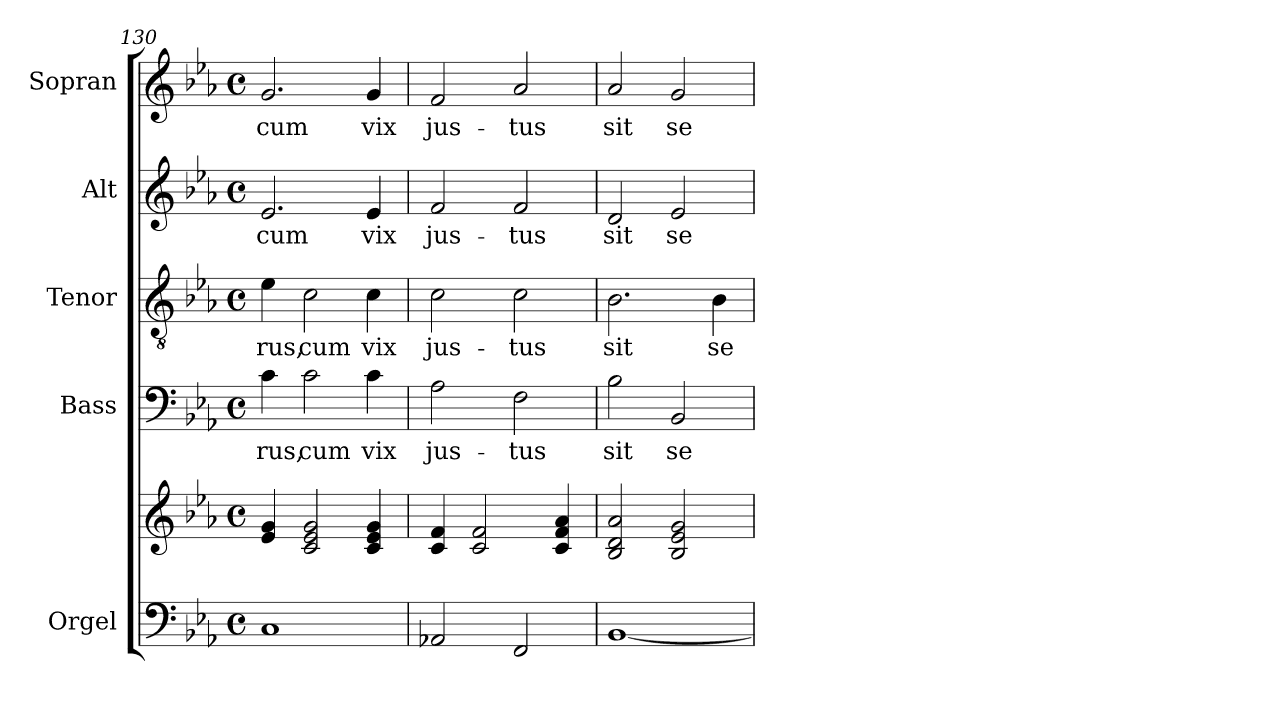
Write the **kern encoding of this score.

**kern	**kern	**kern	**text	**kern	**text	**kern	**text	**kern	**text
*part5	*part5	*part4	*part4	*part3	*part3	*part2	*part2	*part1	*part1
*staff6	*staff5	*staff4	*staff4	*staff3	*staff3	*staff2	*staff2	*staff1	*staff1
*I"Orgel	*	*I"Bass	*	*I"Tenor	*	*I"Alt	*	*I"Sopran	*
*I'Org.	*	*I'B.	*	*I'T.	*	*I'A.	*	*I'S.	*
*clefF4	*clefG2	*clefF4	*	*clefGv2	*	*clefG2	*	*clefG2	*
*k[b-e-a-]	*k[b-e-a-]	*k[b-e-a-]	*	*k[b-e-a-]	*	*k[b-e-a-]	*	*k[b-e-a-]	*
*E-:	*E-:	*E-:	*	*E-:	*	*E-:	*	*E-:	*
*M4/4	*M4/4	*M4/4	*	*M4/4	*	*M4/4	*	*M4/4	*
*met(c)	*met(c)	*met(c)	*	*met(c)	*	*met(c)	*	*met(c)	*
=130	=130	=130	=130	=130	=130	=130	=130	=130	=130
!	!	!	!LO:LY:b	!	!LO:LY:b	!	!LO:LY:b	!	!LO:LY:b
1C	4e-/ 4g/	4c\	-rus,	4e-\	-rus,	2.e-/	cum	2.g/	cum
!	!	!	!LO:LY:b	!	!LO:LY:b	!	!	!	!
.	2c/ 2e-/ 2g/	2c\	cum	2c\	cum	.	.	.	.
!	!	!	!LO:LY:b	!	!LO:LY:b	!	!LO:LY:b	!	!LO:LY:b
.	4c/ 4e-/ 4g/	4c\	vix	4c\	vix	4e-/	vix	4g/	vix
=131	=131	=131	=131	=131	=131	=131	=131	=131	=131
!	!	!	!LO:LY:b	!	!LO:LY:b	!	!LO:LY:b	!	!LO:LY:b
2AA-X/	4c/ 4f/	2A-\	jus-	2c\	jus-	2f/	jus-	2f/	jus-
.	2c/ 2f/	.	.	.	.	.	.	.	.
!	!	!	!LO:LY:b	!	!LO:LY:b	!	!LO:LY:b	!	!LO:LY:b
2FF/	.	2F\	-tus	2c\	-tus	2f/	-tus	2a-/	-tus
.	4c/ 4f/ 4a-/	.	.	.	.	.	.	.	.
=132	=132	=132	=132	=132	=132	=132	=132	=132	=132
!	!	!	!LO:LY:b	!	!LO:LY:b	!	!LO:LY:b	!	!LO:LY:b
[1BB-	2B-/ 2d/ 2a-/	2B-\	sit	2.B-\	sit	2d/	sit	2a-/	sit
!	!	!	!LO:LY:b	!	!	!	!LO:LY:b	!	!LO:LY:b
.	2B-/ 2e-/ 2g/	2BB-/	se-	.	.	2e-/	se-	2g/	se-
!	!	!	!	!	!LO:LY:b	!	!	!	!
.	.	.	.	4B-\	se-	.	.	.	.
=	=	=	=	=	=	=	=	=	=
*-	*-	*-	*-	*-	*-	*-	*-	*-	*-
